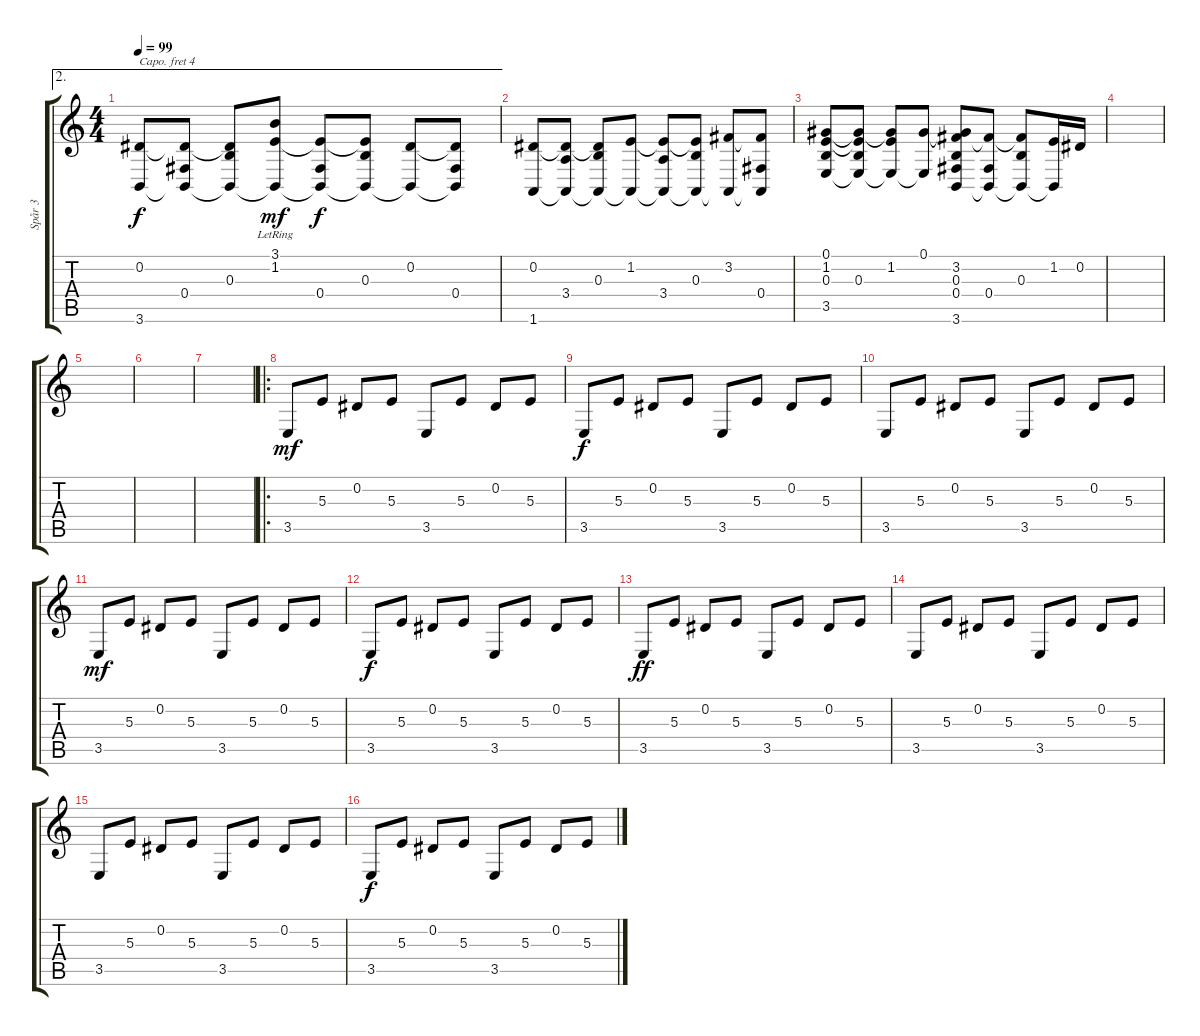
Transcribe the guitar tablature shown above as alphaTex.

\track ("Spår 3" "Spår 3") {instrument stringensemble1}
\staff {score tabs}
\capo 4
\tuning (E4 B3 G3 D3 A2 E2) {hide}
\ae 2
\ts (4 4)
\tempo 99
\clef g2
\ks c
(0.2 3.6).8{dy f} (0.2{t} 0.4 3.6{t}).8 (0.2{t} 0.3 3.6{t}).8 (3.1{lr} 1.2 3.6{t}).8{dy mf} (1.2{t} 0.4 3.6{t}).8{dy f} (1.2{t} 0.3 3.6{t}).8 (0.2 3.6{t}).8 (0.2{t} 0.4 3.6{t}).8 |
(0.2 1.6).8 (0.2{t} 3.4 1.6{t}).8 (0.2{t} 0.3 1.6{t}).8 (1.2 1.6{t}).8 (1.2{t} 3.4 1.6{t}).8 (1.2{t} 0.3 1.6{t}).8 (3.2 1.6{t}).8 (3.2{t} 0.4 1.6{t}).8 |
(0.1 1.2 0.3 3.5).8 (0.1{t} 1.2{t} 0.3 3.5{t}).8 (0.1{t} 1.2 3.5{t}).8 (0.1 3.5{t}).8 (0.1{t} 3.2 0.3 0.4 3.6).8 (3.2{t} 0.4 3.6{t}).8 (3.2{t} 0.3 3.6{t}).8 (1.2 3.6{t}).16 0.2.16 |
|
|
|
|
\ro
3.5.8{dy mf} 5.3.8 0.2.8 5.3.8 3.5.8 5.3.8 0.2.8 5.3.8 |
3.5.8{dy f} 5.3.8 0.2.8 5.3.8 3.5.8 5.3.8 0.2.8 5.3.8 |
3.5.8 5.3.8 0.2.8 5.3.8 3.5.8 5.3.8 0.2.8 5.3.8 |
3.5.8{dy mf} 5.3.8 0.2.8 5.3.8 3.5.8 5.3.8 0.2.8 5.3.8 |
3.5.8{dy f} 5.3.8 0.2.8 5.3.8 3.5.8 5.3.8 0.2.8 5.3.8 |
3.5.8{dy ff} 5.3.8 0.2.8 5.3.8 3.5.8 5.3.8 0.2.8 5.3.8 |
3.5.8 5.3.8 0.2.8 5.3.8 3.5.8 5.3.8 0.2.8 5.3.8 |
3.5.8 5.3.8 0.2.8 5.3.8 3.5.8 5.3.8 0.2.8 5.3.8 |
3.5.8{dy f} 5.3.8 0.2.8 5.3.8 3.5.8 5.3.8 0.2.8 5.3.8
